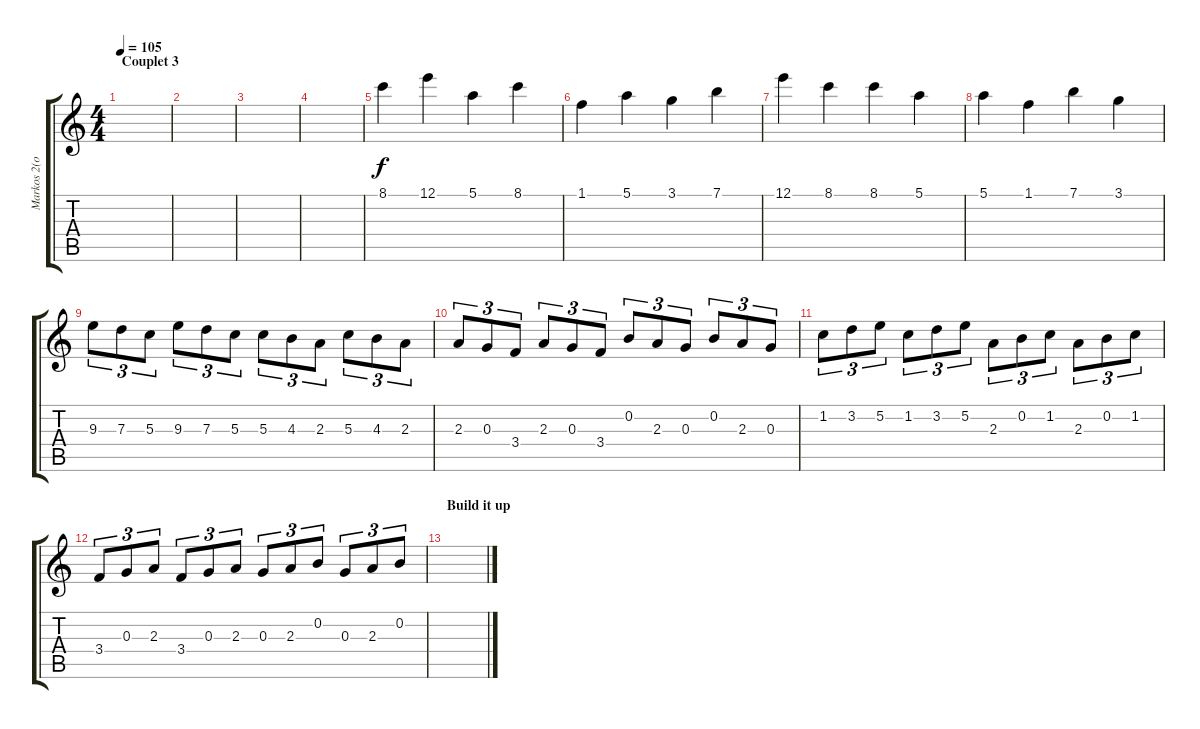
\track ("Markos 2(octaver)" "Markos 2(o") {instrument electricguitarmuted}
\staff {score tabs}
\tuning (E4 B3 G3 D3 A2 E2) {hide}
\ts (4 4)
\section ("" "Couplet 3")
\tempo 105
\clef g2
\ks c
|
|
|
|
8.1.4 12.1.4 5.1.4 8.1.4 |
1.1.4 5.1.4 3.1.4 7.1.4 |
12.1.4 8.1.4 8.1.4 5.1.4 |
5.1.4 1.1.4 7.1.4 3.1.4 |
9.3.8{tu (3 2)} 7.3.8{tu (3 2)} 5.3.8{tu (3 2)} 9.3.8{tu (3 2)} 7.3.8{tu (3 2)} 5.3.8{tu (3 2)} 5.3.8{tu (3 2)} 4.3.8{tu (3 2)} 2.3.8{tu (3 2)} 5.3.8{tu (3 2)} 4.3.8{tu (3 2)} 2.3.8{tu (3 2)} |
2.3.8{tu (3 2)} 0.3.8{tu (3 2)} 3.4.8{tu (3 2)} 2.3.8{tu (3 2)} 0.3.8{tu (3 2)} 3.4.8{tu (3 2)} 0.2.8{tu (3 2)} 2.3.8{tu (3 2)} 0.3.8{tu (3 2)} 0.2.8{tu (3 2)} 2.3.8{tu (3 2)} 0.3.8{tu (3 2)} |
1.2.8{tu (3 2)} 3.2.8{tu (3 2)} 5.2.8{tu (3 2)} 1.2.8{tu (3 2)} 3.2.8{tu (3 2)} 5.2.8{tu (3 2)} 2.3.8{tu (3 2)} 0.2.8{tu (3 2)} 1.2.8{tu (3 2)} 2.3.8{tu (3 2)} 0.2.8{tu (3 2)} 1.2.8{tu (3 2)} |
3.4.8{tu (3 2)} 0.3.8{tu (3 2)} 2.3.8{tu (3 2)} 3.4.8{tu (3 2)} 0.3.8{tu (3 2)} 2.3.8{tu (3 2)} 0.3.8{tu (3 2)} 2.3.8{tu (3 2)} 0.2.8{tu (3 2)} 0.3.8{tu (3 2)} 2.3.8{tu (3 2)} 0.2.8{tu (3 2)} |
\section ("" "Build it up")
